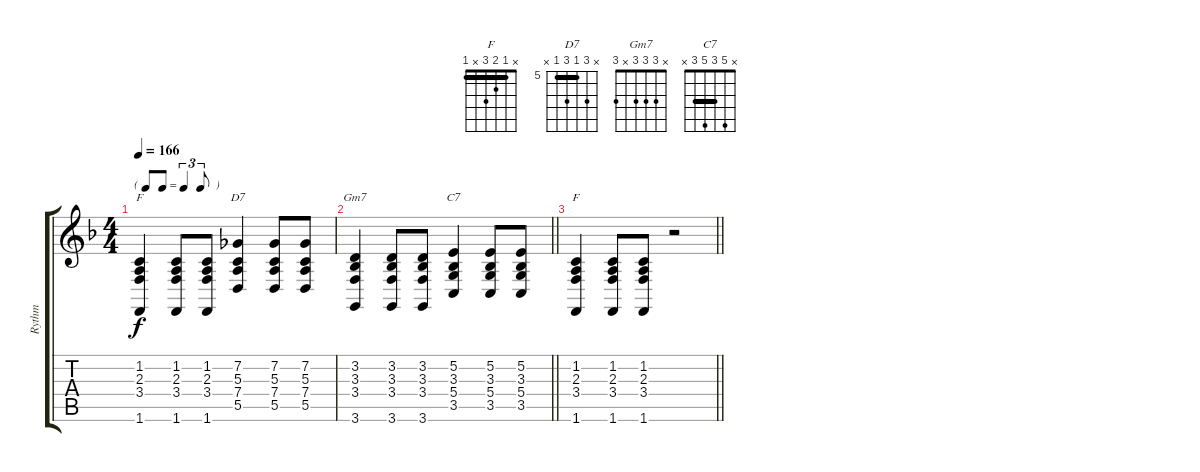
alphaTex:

\track ("Rythm" "Rythm") {instrument electricgrandpiano}
\staff {score tabs}
\tuning (E4 B3 G3 D3 A2 E2) {hide}
\chord ("F" x 1 2 3 x 1)
\chord ("D7" x 7 5 7 5 x) {firstfret 5 barre 5}
\chord ("Gm7" x 3 3 3 x 3)
\chord ("C7" x 5 3 5 3 x) {barre 3}
\chord ("F" x 1 2 3 x 1) {barre 1}
\ts (4 4)
\tf triplet8th
\tempo 166
\clef g2
\ks f
(1.2 2.3 3.4 1.6).4{ch "F" dy f} (1.2 2.3 3.4 1.6).8 (1.2 2.3 3.4 1.6).8 (7.2 5.3 7.4 5.5).4{ch "D7"} (7.2 5.3 7.4 5.5).8 (7.2 5.3 7.4 5.5).8 |
\barLineRight lightlight
(3.2 3.3 3.4 3.6).4{ch "Gm7"} (3.2 3.3 3.4 3.6).8 (3.2 3.3 3.4 3.6).8 (5.2 3.3 5.4 3.5).4{ch "C7"} (5.2 3.3 5.4 3.5).8 (5.2 3.3 5.4 3.5).8 |
\barLineRight lightlight
(1.2 2.3 3.4 1.6).4{ch "F"} (1.2 2.3 3.4 1.6).8 (1.2 2.3 3.4 1.6).8 r.2
